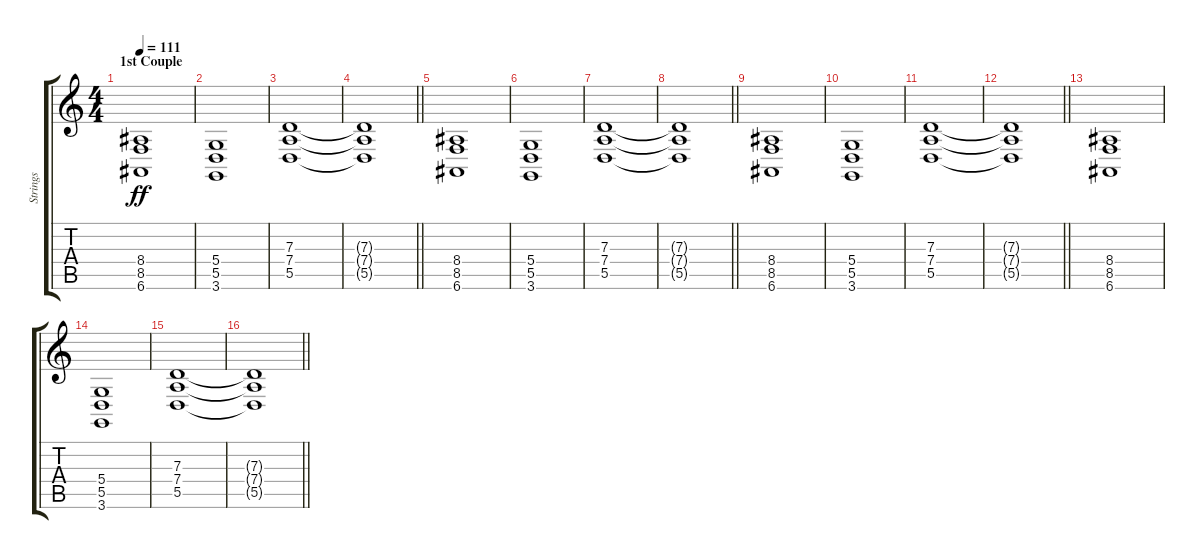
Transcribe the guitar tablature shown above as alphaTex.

\track ("Strings" "Strings") {instrument tremolostrings}
\staff {score tabs}
\tuning (E4 B3 G3 D3 A2 E2) {hide}
\ts (4 4)
\section ("" "1st Couple")
\tempo 111
\clef g2
\ks c
(8.4 8.5 6.6).1{dy ff} |
(5.4 5.5 3.6).1 |
(7.3 7.4 5.5).1 |
\barLineRight lightlight
(7.3{t} 7.4{t} 5.5{t}).1 |
(8.4 8.5 6.6).1 |
(5.4 5.5 3.6).1 |
(7.3 7.4 5.5).1 |
\barLineRight lightlight
(7.3{t} 7.4{t} 5.5{t}).1 |
(8.4 8.5 6.6).1 |
(5.4 5.5 3.6).1 |
(7.3 7.4 5.5).1 |
\barLineRight lightlight
(7.3{t} 7.4{t} 5.5{t}).1 |
(8.4 8.5 6.6).1 |
(5.4 5.5 3.6).1 |
(7.3 7.4 5.5).1 |
\barLineRight lightlight
(7.3{t} 7.4{t} 5.5{t}).1
